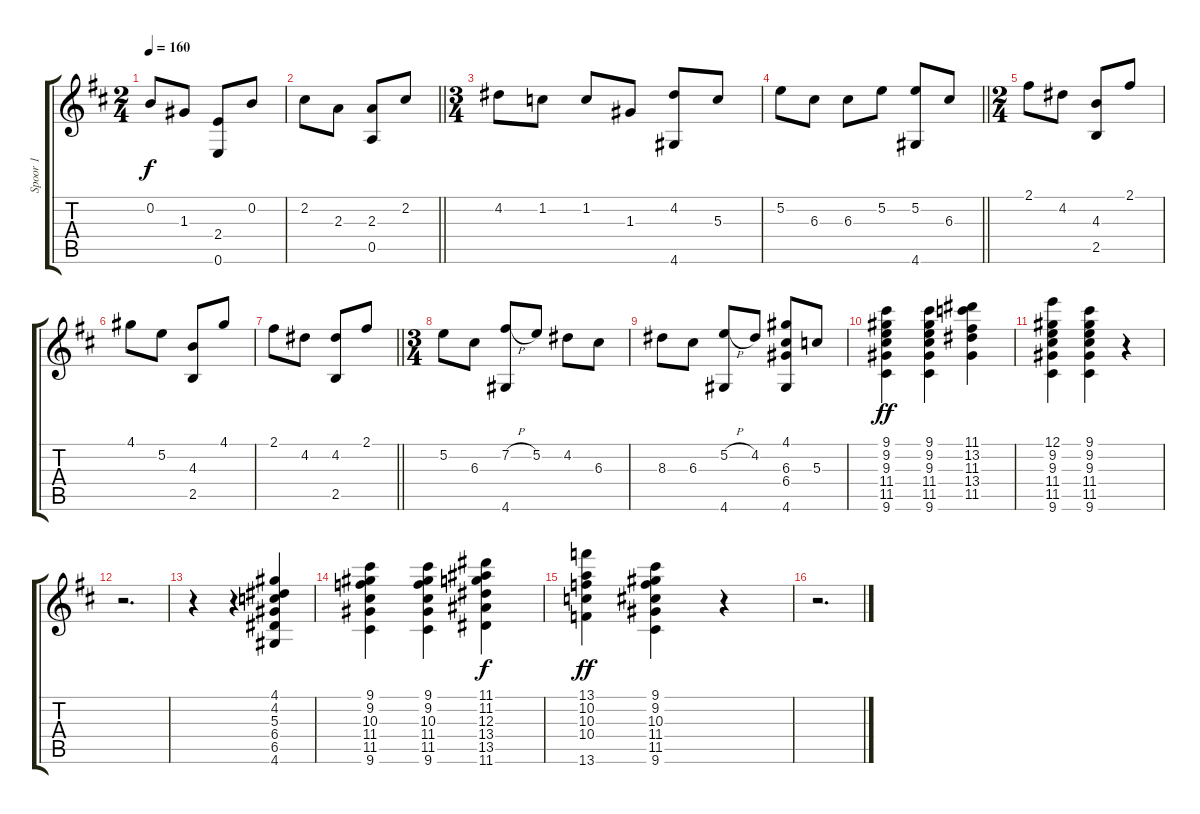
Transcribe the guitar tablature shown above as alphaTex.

\track ("Spoor 1" "Spoor 1") {instrument acousticguitarnylon}
\staff {score tabs}
\tuning (E4 B3 G3 D3 A2 E2) {hide}
\ts (2 4)
\tempo 160
\clef g2
\ks d
0.2.8{dy f} 1.3.8 (2.4 0.6).8 0.2.8 |
\barLineRight lightlight
2.2.8 2.3.8 (2.3 0.5).8 2.2.8 |
\ts (3 4)
4.2.8 1.2.8 1.2.8 1.3.8 (4.2 4.6).8 5.3.8 |
\barLineRight lightlight
5.2.8 6.3.8 6.3.8 5.2.8 (5.2 4.6).8 6.3.8 |
\ts (2 4)
2.1.8 4.2.8 (4.3 2.5).8 2.1.8 |
4.1.8 5.2.8 (4.3 2.5).8 4.1.8 |
\barLineRight lightlight
2.1.8 4.2.8 (4.2 2.5).8 2.1.8 |
\ts (3 4)
5.2.8 6.3.8 (7.2{h} 4.6).8 5.2.8 4.2.8 6.3.8 |
8.3.8 6.3.8 (5.2{h} 4.6).8 4.2.8 (4.1 6.3 6.4 4.6).8 5.3.8 |
(9.1 9.2 9.3 11.4 11.5 9.6).4{dy ff} (9.1 9.2 9.3 11.4 11.5 9.6).4 (11.1 13.2 11.3 13.4 11.5).4 |
(12.1 9.2 9.3 11.4 11.5 9.6).4 (9.1 9.2 9.3 11.4 11.5 9.6).4 r.4 |
r.2{d} |
r.4 r.4 (4.1 4.2 5.3 6.4 6.5 4.6).4 |
(9.1 9.2 10.3 11.4 11.5 9.6).4 (9.1 9.2 10.3 11.4 11.5 9.6).4 (11.1 11.2 12.3 13.4 13.5 11.6).4{dy f} |
(13.1 10.2 10.3 10.4 13.6).4{dy ff} (9.1 9.2 10.3 11.4 11.5 9.6).4 r.4 |
r.2{d}
